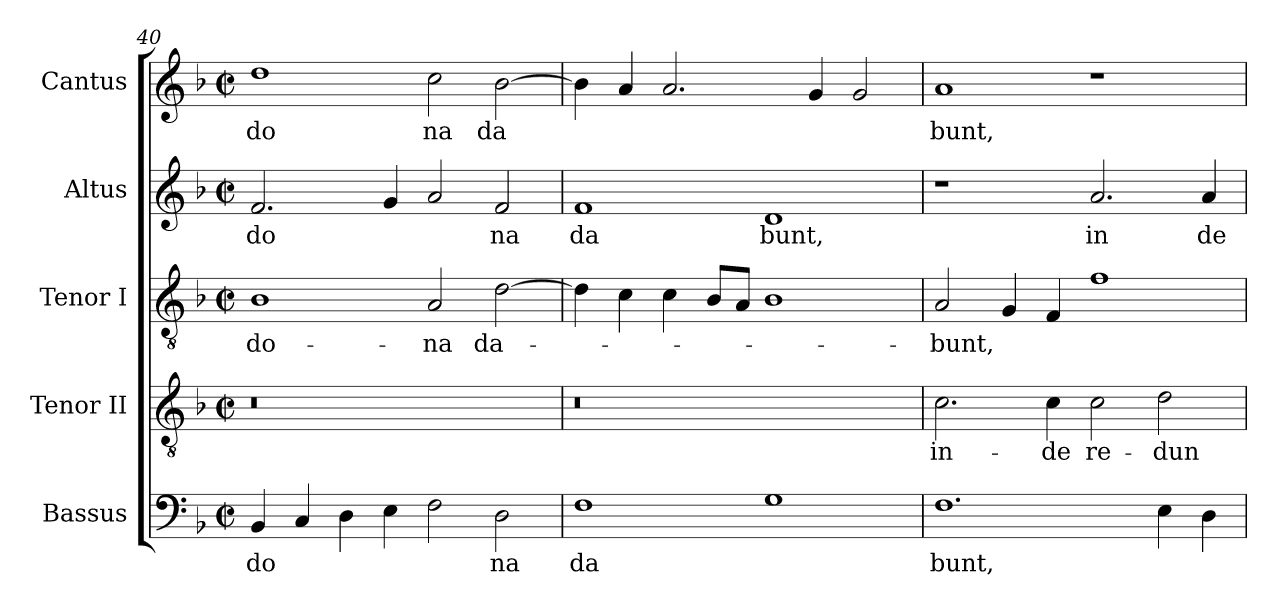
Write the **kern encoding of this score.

**kern	**text	**kern	**text	**kern	**text	**kern	**text	**kern	**text
*part5	*part5	*part4	*part4	*part3	*part3	*part2	*part2	*part1	*part1
*staff5	*staff5	*staff4	*staff4	*staff3	*staff3	*staff2	*staff2	*staff1	*staff1
*I"Bassus	*	*I"Tenor II	*	*I"Tenor I	*	*I"Altus	*	*I"Cantus	*
!!LO:LB:g=z
*clefF4	*	*clefGv2	*	*clefGv2	*	*clefG2	*	*clefG2	*
*k[b-]	*	*k[b-]	*	*k[b-]	*	*k[b-]	*	*k[b-]	*
*F:	*	*F:	*	*F:	*	*F:	*	*F:	*
*M2/2	*	*M2/2	*	*M2/2	*	*M2/2	*	*M2/2	*
*met(c|)	*	*met(c|)	*	*met(c|)	*	*met(c|)	*	*met(c|)	*
=40	=40	=40	=40	=40	=40	=40	=40	=40	=40
!	!LO:LY:b:cj	!	!	!	!LO:LY:b:cj	!	!LO:LY:b:cj	!	!LO:LY:b:cj
4BB-/	do	0r	.	1B-	do-	2.f/	do	1dd	do
4C/	.	.	.	.	.	.	.	.	.
4D\	.	.	.	.	.	.	.	.	.
4E\	.	.	.	.	.	4g/	.	.	.
!	!	!	!	!	!LO:LY:b:cj	!	!	!	!LO:LY:b:cj
2F\	.	.	.	2A/	-na	2a/	.	2cc\	na
!	!LO:LY:b:cj	!	!	!	!LO:LY:b:cj	!	!LO:LY:b:cj	!	!LO:LY:b:cj
2D\	na	.	.	[>2d\	da-	2f/	na	[>2b-\	da
=41	=41	=41	=41	=41	=41	=41	=41	=41	=41
!	!LO:LY:b:cj	!	!	!	!	!	!LO:LY:b:cj	!	!
1F	da	0r	.	4d\]	.	1f	da	4b-\]	.
.	.	.	.	4c\	.	.	.	4a/	.
.	.	.	.	4c\	.	.	.	2.a/	.
.	.	.	.	8B-/L	.	.	.	.	.
.	.	.	.	8A/J	.	.	.	.	.
!	!	!	!	!	!	!	!LO:LY:b:cj	!	!
1G	.	.	.	1B-	.	1d	bunt,	.	.
.	.	.	.	.	.	.	.	4g/	.
.	.	.	.	.	.	.	.	2g/	.
=42	=42	=42	=42	=42	=42	=42	=42	=42	=42
!	!LO:LY:b	!	!LO:LY:b:cj	!	!LO:LY:b	!	!	!	!LO:LY:b:cj
1.F	bunt,	2.c\	in-	2A/	-bunt,	1r	.	1a	bunt,
.	.	.	.	4G/	.	.	.	.	.
!	!	!	!LO:LY:b:cj	!	!	!	!	!	!
.	.	4c\	-de	4F/	.	.	.	.	.
!	!	!	!LO:LY:b:cj	!	!	!	!LO:LY:b:cj	!	!
.	.	2c\	re-	1f	.	2.a/	in	1r	.
!	!	!	!LO:LY:b:cj	!	!	!	!	!	!
4E\	.	2d\	-dun-	.	.	.	.	.	.
!	!	!	!	!	!	!	!LO:LY:b:cj	!	!
4D\	.	.	.	.	.	4a/	de	.	.
=	=	=	=	=	=	=	=	=	=
*-	*-	*-	*-	*-	*-	*-	*-	*-	*-
